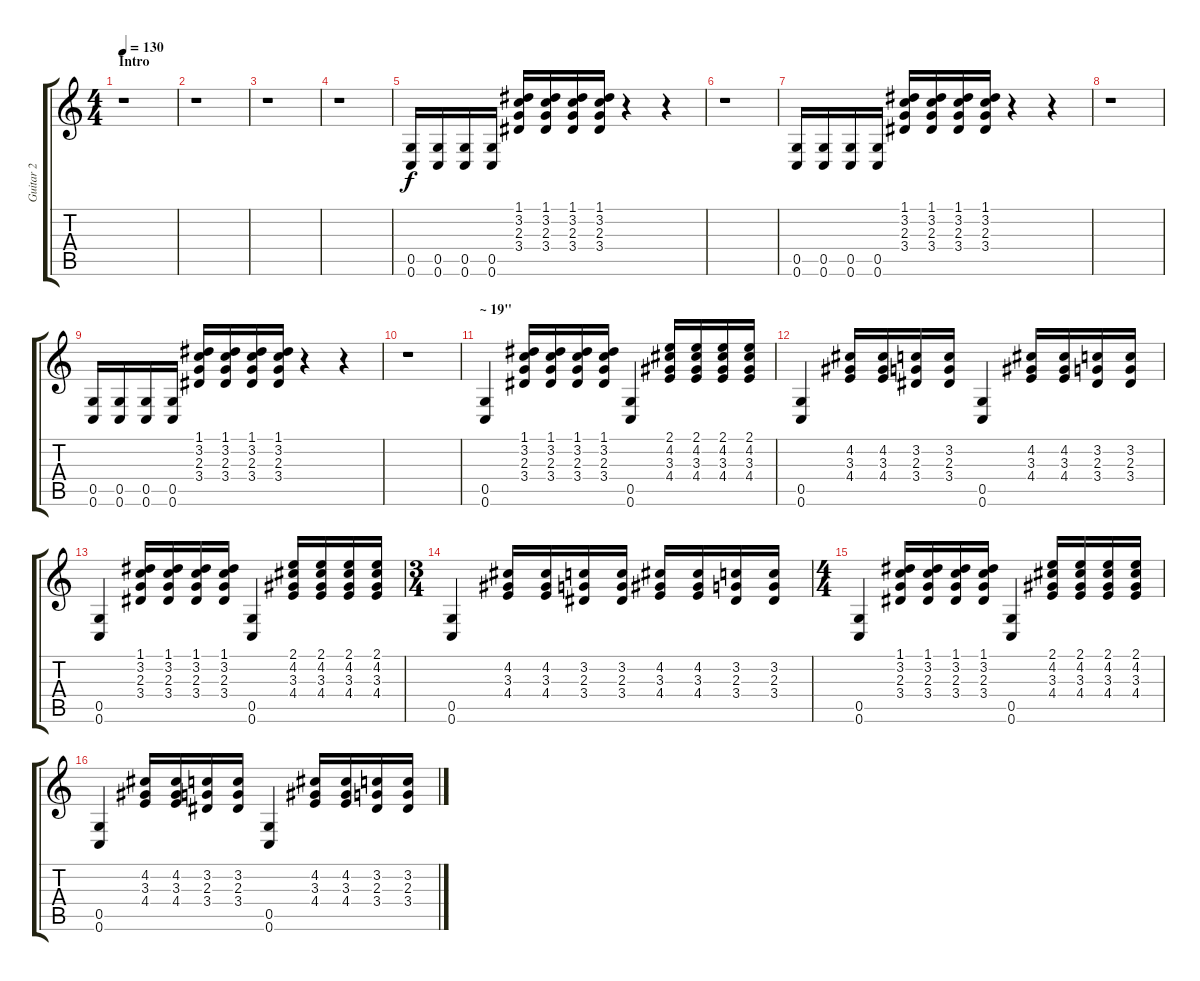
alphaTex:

\track ("Guitar 2" "Guitar 2") {instrument distortionguitar}
\staff {score tabs}
\tuning (D4 A3 F3 C3 G2 C2) {hide}
\ts (4 4)
\section ("" "Intro")
\tempo 130
\clef g2
\ks c
r.1{dy f instrument distortionguitar} |
r.1 |
r.1 |
r.1 |
(0.5 0.6).16 (0.5 0.6).16 (0.5 0.6).16 (0.5 0.6).16 (1.1 3.2 2.3 3.4).16 (1.1 3.2 2.3 3.4).16 (1.1 3.2 2.3 3.4).16 (1.1 3.2 2.3 3.4).16 r.4 r.4 |
r.1 |
(0.5 0.6).16 (0.5 0.6).16 (0.5 0.6).16 (0.5 0.6).16 (1.1 3.2 2.3 3.4).16 (1.1 3.2 2.3 3.4).16 (1.1 3.2 2.3 3.4).16 (1.1 3.2 2.3 3.4).16 r.4 r.4 |
r.1 |
(0.5 0.6).16 (0.5 0.6).16 (0.5 0.6).16 (0.5 0.6).16 (1.1 3.2 2.3 3.4).16 (1.1 3.2 2.3 3.4).16 (1.1 3.2 2.3 3.4).16 (1.1 3.2 2.3 3.4).16 r.4 r.4 |
r.1 |
\section ("" "~ 19\"")
(0.5 0.6).4 (1.1 3.2 2.3 3.4).16 (1.1 3.2 2.3 3.4).16 (1.1 3.2 2.3 3.4).16 (1.1 3.2 2.3 3.4).16 (0.5 0.6).4 (2.1 4.2 3.3 4.4).16 (2.1 4.2 3.3 4.4).16 (2.1 4.2 3.3 4.4).16 (2.1 4.2 3.3 4.4).16 |
(0.5 0.6).4 (4.2 3.3 4.4).16 (4.2 3.3 4.4).16 (3.2 2.3 3.4).16 (3.2 2.3 3.4).16 (0.5 0.6).4 (4.2 3.3 4.4).16 (4.2 3.3 4.4).16 (3.2 2.3 3.4).16 (3.2 2.3 3.4).16 |
(0.5 0.6).4 (1.1 3.2 2.3 3.4).16 (1.1 3.2 2.3 3.4).16 (1.1 3.2 2.3 3.4).16 (1.1 3.2 2.3 3.4).16 (0.5 0.6).4 (2.1 4.2 3.3 4.4).16 (2.1 4.2 3.3 4.4).16 (2.1 4.2 3.3 4.4).16 (2.1 4.2 3.3 4.4).16 |
\ts (3 4)
(0.5 0.6).4 (4.2 3.3 4.4).16 (4.2 3.3 4.4).16 (3.2 2.3 3.4).16 (3.2 2.3 3.4).16 (4.2 3.3 4.4).16 (4.2 3.3 4.4).16 (3.2 2.3 3.4).16 (3.2 2.3 3.4).16 |
\ts (4 4)
(0.5 0.6).4 (1.1 3.2 2.3 3.4).16 (1.1 3.2 2.3 3.4).16 (1.1 3.2 2.3 3.4).16 (1.1 3.2 2.3 3.4).16 (0.5 0.6).4 (2.1 4.2 3.3 4.4).16 (2.1 4.2 3.3 4.4).16 (2.1 4.2 3.3 4.4).16 (2.1 4.2 3.3 4.4).16 |
(0.5 0.6).4 (4.2 3.3 4.4).16 (4.2 3.3 4.4).16 (3.2 2.3 3.4).16 (3.2 2.3 3.4).16 (0.5 0.6).4 (4.2 3.3 4.4).16 (4.2 3.3 4.4).16 (3.2 2.3 3.4).16 (3.2 2.3 3.4).16
